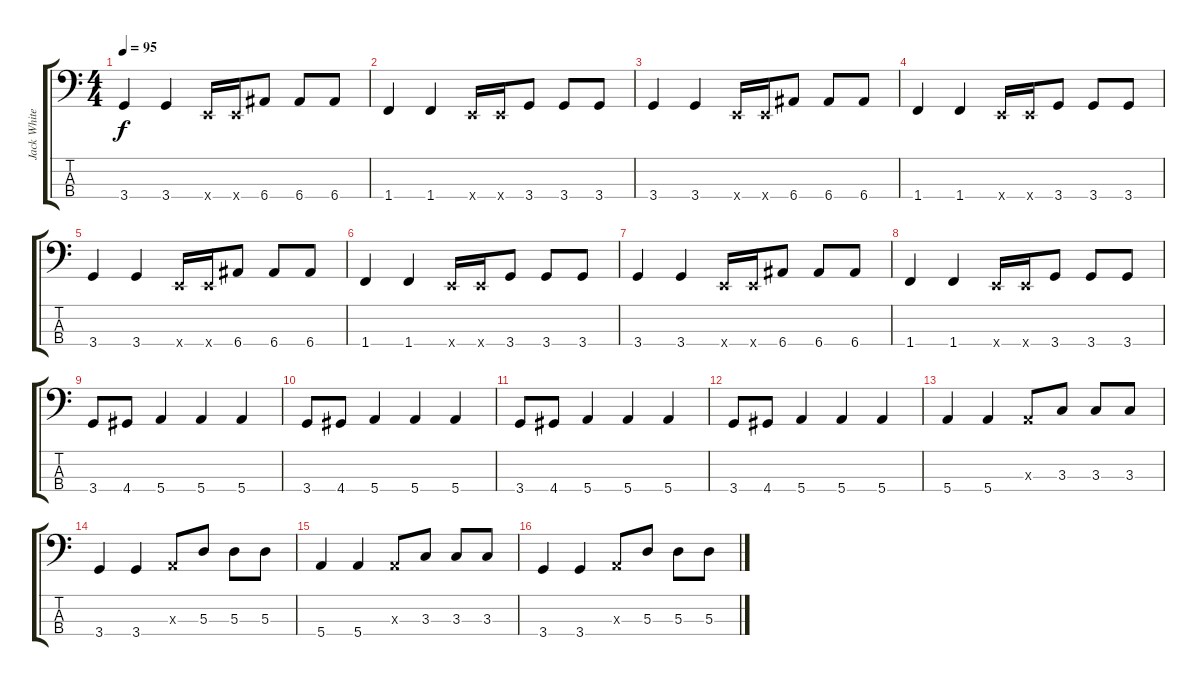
\track ("Jack White - Bass Octave Pedal" "Jack White") {instrument electricbasspick}
\staff {score tabs}
\tuning (G2 D2 A1 E1) {hide}
\ts (4 4)
\tempo 95
\clef f4
\ks c
3.4.4{dy f} 3.4.4 0.4{x}.16 0.4{x}.16 6.4.8 6.4.8 6.4.8 |
1.4.4 1.4.4 0.4{x}.16 0.4{x}.16 3.4.8 3.4.8 3.4.8 |
3.4.4 3.4.4 0.4{x}.16 0.4{x}.16 6.4.8 6.4.8 6.4.8 |
1.4.4 1.4.4 0.4{x}.16 0.4{x}.16 3.4.8 3.4.8 3.4.8 |
3.4.4 3.4.4 0.4{x}.16 0.4{x}.16 6.4.8 6.4.8 6.4.8 |
1.4.4 1.4.4 0.4{x}.16 0.4{x}.16 3.4.8 3.4.8 3.4.8 |
3.4.4 3.4.4 0.4{x}.16 0.4{x}.16 6.4.8 6.4.8 6.4.8 |
1.4.4 1.4.4 0.4{x}.16 0.4{x}.16 3.4.8 3.4.8 3.4.8 |
3.4.8 4.4.8 5.4.4 5.4.4 5.4.4 |
3.4.8 4.4.8 5.4.4 5.4.4 5.4.4 |
3.4.8 4.4.8 5.4.4 5.4.4 5.4.4 |
3.4.8 4.4.8 5.4.4 5.4.4 5.4.4 |
5.4.4 5.4.4 0.3{x}.8 3.3.8 3.3.8 3.3.8 |
3.4.4 3.4.4 0.3{x}.8 5.3.8 5.3.8 5.3.8 |
5.4.4 5.4.4 0.3{x}.8 3.3.8 3.3.8 3.3.8 |
3.4.4 3.4.4 0.3{x}.8 5.3.8 5.3.8 5.3.8
